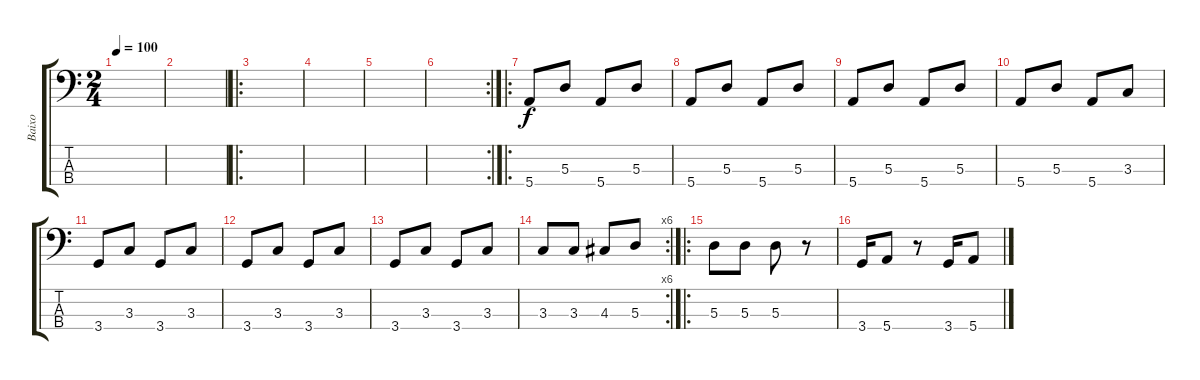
\track ("Baixo" "Baixo") {instrument electricbassfinger}
\staff {score tabs}
\tuning (G2 D2 A1 E1) {hide}
\ts (2 4)
\tempo 100
\clef f4
\ks c
|
|
\ro
|
|
|
\rc 2
|
\ro
5.4.8 5.3.8 5.4.8 5.3.8 |
5.4.8 5.3.8 5.4.8 5.3.8 |
5.4.8 5.3.8 5.4.8 5.3.8 |
5.4.8 5.3.8 5.4.8 3.3.8 |
3.4.8 3.3.8 3.4.8 3.3.8 |
3.4.8 3.3.8 3.4.8 3.3.8 |
3.4.8 3.3.8 3.4.8 3.3.8 |
\rc 6
3.3.8 3.3.8 4.3.8 5.3.8 |
\ro
5.3.8 5.3.8 5.3.8 r.8 |
3.4.16 5.4.8 r.8 3.4.16 5.4.8
